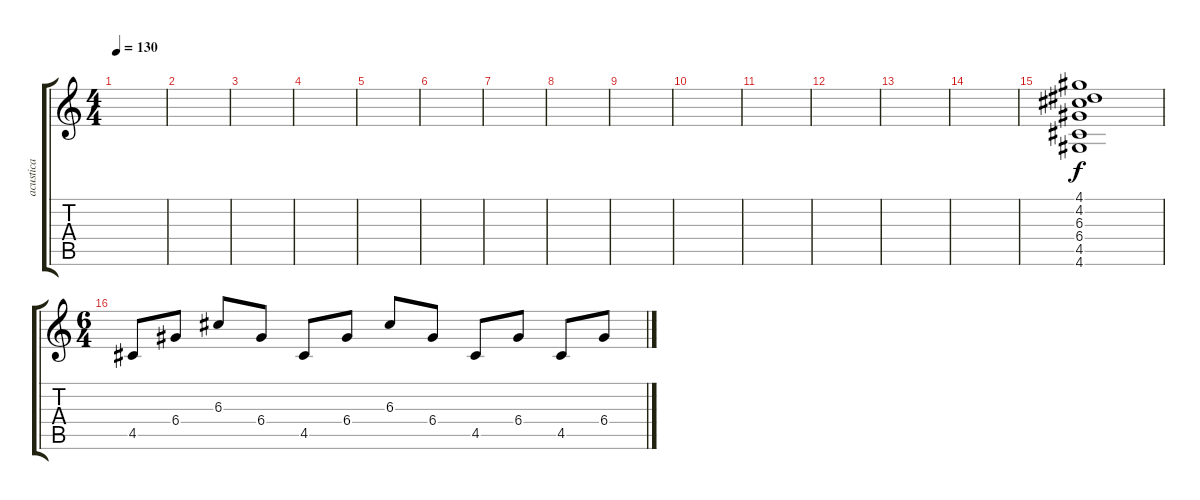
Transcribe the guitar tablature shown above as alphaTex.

\track ("acustica" "acustica") {instrument acousticguitarsteel}
\staff {score tabs}
\tuning (E4 B3 G3 D3 A2 E2) {hide}
\ts (4 4)
\tempo 130
\clef g2
\ks c
|
|
|
|
|
|
|
|
|
|
|
|
|
|
(4.1 4.2 6.3 6.4 4.5 4.6).1 |
\ts (6 4)
4.5.8 6.4.8 6.3.8 6.4.8 4.5.8 6.4.8 6.3.8 6.4.8 4.5.8 6.4.8 4.5.8 6.4.8
